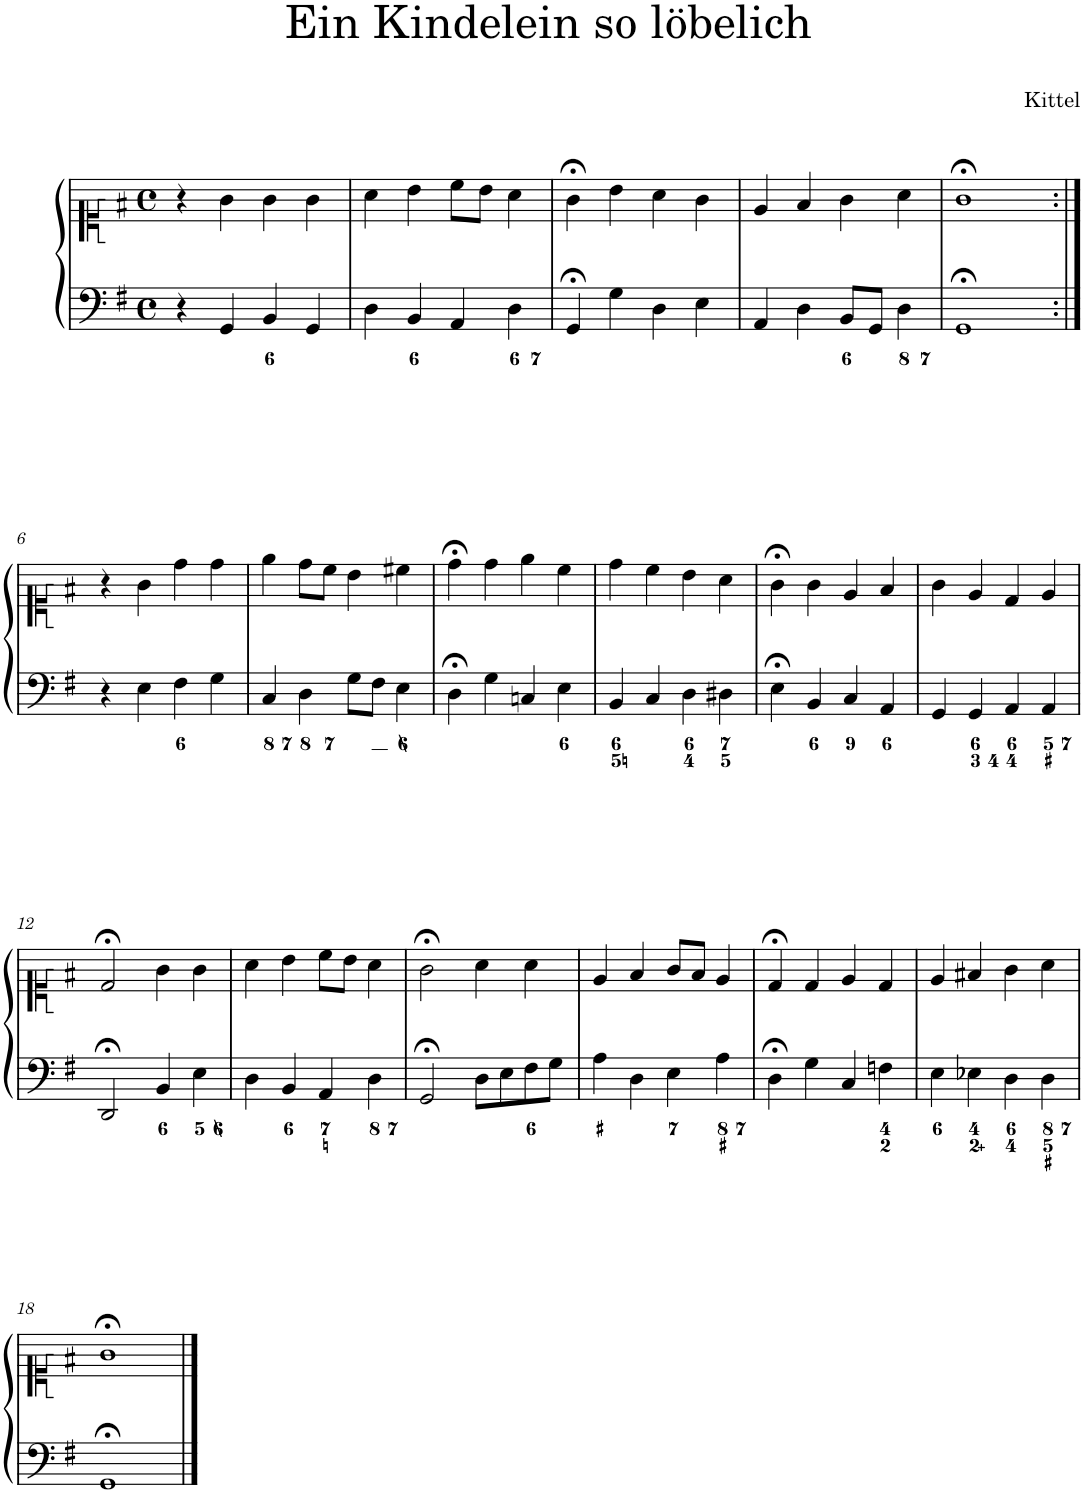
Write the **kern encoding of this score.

**kern	**kern
*part1	*part1
*staff2	*staff1
*I"Piano	*
*I'Pno.	*
*clefF4	*clefC1
*k[f#]	*k[f#]
*M4/4	*M4/4
*met(c)	*met(c)
=1	=1
4r	4r
4GG/	4g\
4BB/	4g\
4GG/	4g\
=2	=2
4D\	4a\
4BB/	4b\
4AA/	8cc\L
.	8b\J
4D\	4a\
=3	=3
4GG;</	4g;<\
4G\	4b\
4D\	4a\
4E\	4g\
=4	=4
4AA/	4e/
4D\	4f#/
8BB/L	4g\
8GG/J	.
4D\	4a\
=5	=5
1GG;<	1g;<
!!LO:LB:g=z
=6:|!	=6:|!
4r	4r
4E\	4g\
4F#\	4dd\
4G\	4dd\
=7	=7
4C/	4ee\
4D\	8dd\L
.	8cc\J
8G\L	4b\
8F#\J	.
4E\	4cc#X\
=8	=8
4D;<\	4dd;<\
4G\	4dd\
4Cn/	4ee\
4E\	4cc\
=9	=9
4BB/	4dd\
4C/	4cc\
4D\	4b\
4D#X\	4a\
=10	=10
4E;<\	4g;<\
4BB/	4g\
4C/	4e/
4AA/	4f#/
=11	=11
4GG/	4g\
4GG/	4e/
4AA/	4d/
4AA/	4e/
!!LO:LB:g=z
=12	=12
2DD;</	2d;</
4BB/	4g\
4E\	4g\
=13	=13
4D\	4a\
4BB/	4b\
4AA/	8cc\L
.	8b\J
4D\	4a\
=14	=14
2GG;</	2g;<\
8D\L	4a\
8E\	.
8F#\	4a\
8G\J	.
=15	=15
4A\	4e/
4D\	4f#/
4E\	8g/L
.	8f#/J
4A\	4e/
=16	=16
4D;<\	4d;</
4G\	4d/
4C/	4e/
4Fn\	4d/
=17	=17
4E\	4e/
4E-X\	4f#X/
4D\	4g\
4D\	4a\
!!LO:LB:g=z
=18	=18
1GG;<	1g;<
==	==
*-	*-
